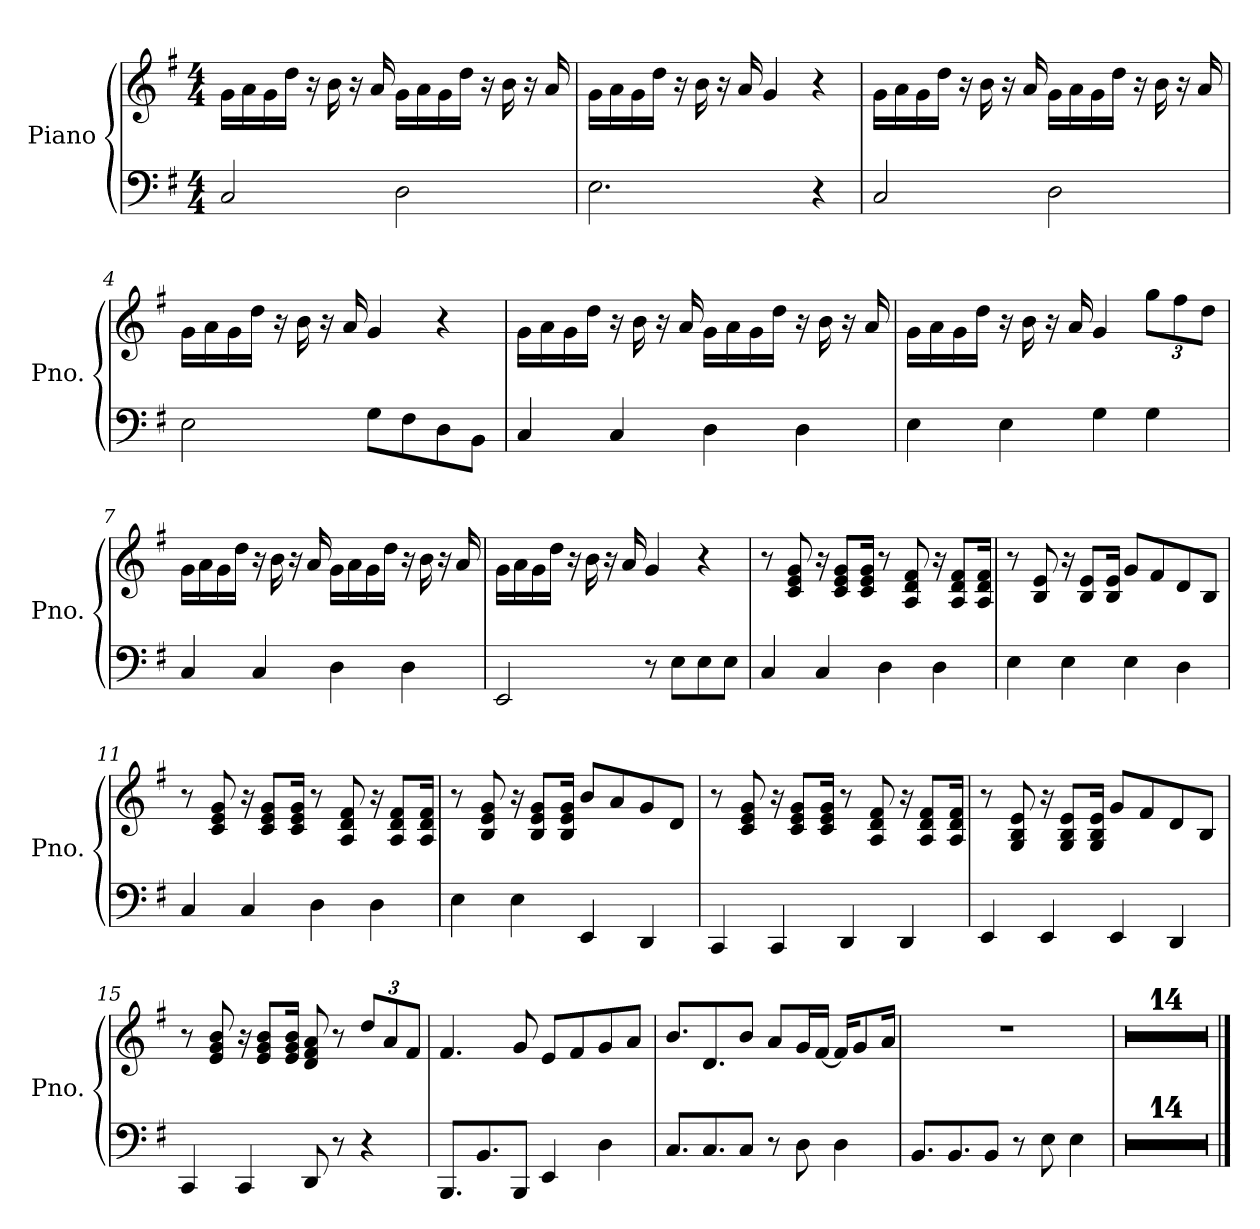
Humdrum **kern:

**kern	**kern
*part1	*part1
*staff2	*staff1
*I"Piano	*
*I'Pno.	*
*clefF4	*clefG2
*k[f#]	*k[f#]
*M4/4	*M4/4
=1	=1
2C/	16g\LL
.	16a\
.	16g\
.	16dd\JJ
.	16r
.	16b\
.	16r
.	16a/
2D\	16g\LL
.	16a\
.	16g\
.	16dd\JJ
.	16r
.	16b\
.	16r
.	16a/
=2	=2
2.E\	16g\LL
.	16a\
.	16g\
.	16dd\JJ
.	16r
.	16b\
.	16r
.	16a/
.	4g/
4r	4r
=3	=3
2C/	16g\LL
.	16a\
.	16g\
.	16dd\JJ
.	16r
.	16b\
.	16r
.	16a/
2D\	16g\LL
.	16a\
.	16g\
.	16dd\JJ
.	16r
.	16b\
.	16r
.	16a/
!!LO:LB:g=z
=4	=4
2E\	16g\LL
.	16a\
.	16g\
.	16dd\JJ
.	16r
.	16b\
.	16r
.	16a/
8G\L	4g/
8F#\	.
8D\	4r
8BB\J	.
=5	=5
4C/	16g\LL
.	16a\
.	16g\
.	16dd\JJ
4C/	16r
.	16b\
.	16r
.	16a/
4D\	16g\LL
.	16a\
.	16g\
.	16dd\JJ
4D\	16r
.	16b\
.	16r
.	16a/
=6	=6
4E\	16g\LL
.	16a\
.	16g\
.	16dd\JJ
4E\	16r
.	16b\
.	16r
.	16a/
4G\	4g/
*	*Xbrackettup
4G\	12gg\L
.	12ff#\
.	12dd\J
!!LO:LB:g=z
=7	=7
4C/	16g\LL
.	16a\
.	16g\
.	16dd\JJ
4C/	16r
.	16b\
.	16r
.	16a/
4D\	16g\LL
.	16a\
.	16g\
.	16dd\JJ
4D\	16r
.	16b\
.	16r
.	16a/
=8	=8
2EE/	16g\LL
.	16a\
.	16g\
.	16dd\JJ
.	16r
.	16b\
.	16r
.	16a/
8r	4g/
8E\L	.
8E\	4r
8E\J	.
=9	=9
4C/	8r
.	8c/ 8e/ 8g/
4C/	16r
.	8c/ 8e/ 8g/L
.	16c/ 16e/ 16g/Jk
4D\	8r
.	8A/ 8d/ 8f#/
4D\	16r
.	8A/ 8d/ 8f#/L
.	16A/ 16d/ 16f#/Jk
!!LO:LB:g=z
=10	=10
4E\	8r
.	8B/ 8e/
4E\	16r
.	8B/ 8e/L
.	16B/ 16e/Jk
4E\	8g/L
.	8f#/
4D\	8d/
.	8B/J
=11	=11
4C/	8r
.	8c/ 8e/ 8g/
4C/	16r
.	8c/ 8e/ 8g/L
.	16c/ 16e/ 16g/Jk
4D\	8r
.	8A/ 8d/ 8f#/
4D\	16r
.	8A/ 8d/ 8f#/L
.	16A/ 16d/ 16f#/Jk
=12	=12
4E\	8r
.	8B/ 8e/ 8g/
4E\	16r
.	8B/ 8e/ 8g/L
.	16B/ 16e/ 16g/Jk
4EE/	8b/L
.	8a/
4DD/	8g/
.	8d/J
=13	=13
4CC/	8r
.	8c/ 8e/ 8g/
4CC/	16r
.	8c/ 8e/ 8g/L
.	16c/ 16e/ 16g/Jk
4DD/	8r
.	8A/ 8d/ 8f#/
4DD/	16r
.	8A/ 8d/ 8f#/L
.	16A/ 16d/ 16f#/Jk
!!LO:LB:g=z
=14	=14
4EE/	8r
.	8G/ 8B/ 8e/
4EE/	16r
.	8G/ 8B/ 8e/L
.	16G/ 16B/ 16e/Jk
4EE/	8g/L
.	8f#/
4DD/	8d/
.	8B/J
=15	=15
4CC/	8r
.	8e/ 8g/ 8b/
4CC/	16r
.	8e/ 8g/ 8b/L
.	16e/ 16g/ 16b/Jk
8DD/	8d/ 8f#/ 8a/
8r	8r
4r	12dd/L
.	12a/
.	12f#/J
=16	=16
8.BBB/L	4.f#/
8.BB/	.
8BBB/J	8g/
4EE/	8e/L
.	8f#/
4D\	8g/
.	8a/J
=17	=17
8.C/L	8.b/L
8.C/	8.d/
8C/J	8b/J
8r	8a/L
8D\	16g/L
.	[16f#/JJ
4D\	16f#/KL]
.	8g/
.	16a/Jk
!!LO:PB:g=z
=18	=18
8.BB/L	1r
8.BB/	.
8BB/J	.
8r	.
8E\	.
4E\	.
=19	=19
1r	1r
=20	=20
1r	1r
=21	=21
1r	1r
=22	=22
1r	1r
=23	=23
1r	1r
=24	=24
1r	1r
=25	=25
1r	1r
=26	=26
1r	1r
=27	=27
1r	1r
=28	=28
1r	1r
=29	=29
1r	1r
=30	=30
1r	1r
=31	=31
1r	1r
=32	=32
1r	1r
==	==
*-	*-
